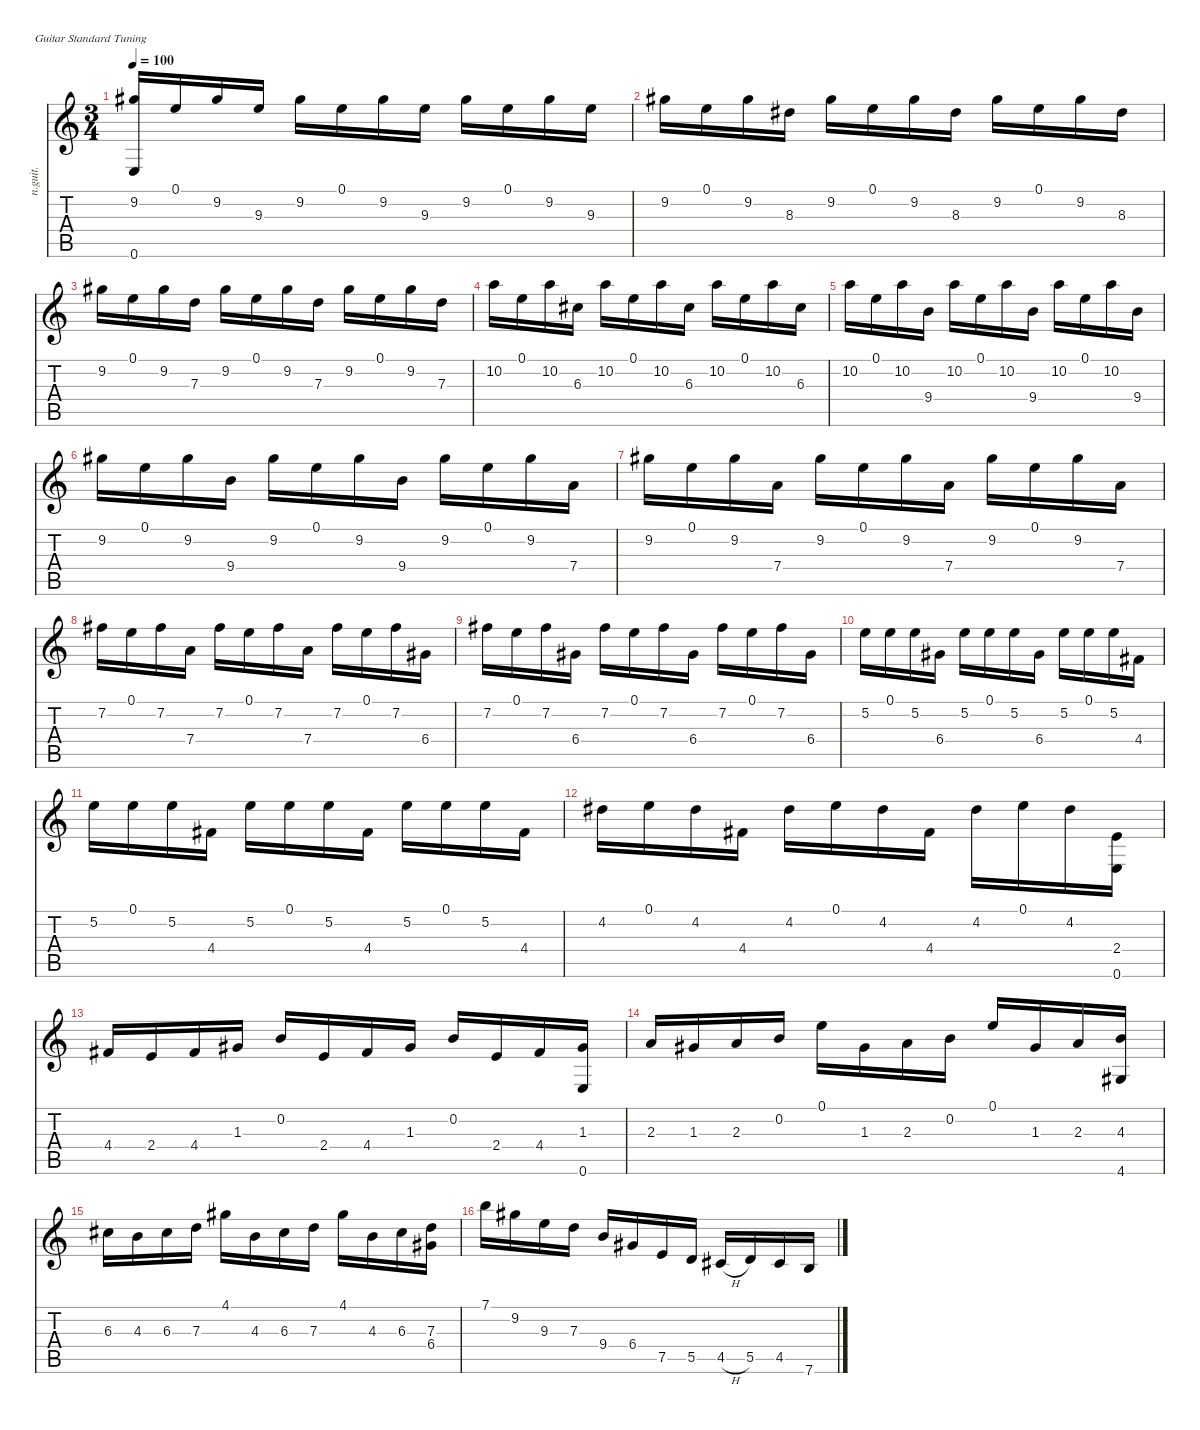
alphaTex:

\defaultSystemsLayout 4
\hideDynamics
\bracketExtendMode nobrackets
\otherSystemsTrackNameOrientation horizontal
\track ("Nylon Guitar" "n.guit.") {instrument acousticguitarnylon}
\staff {score tabs}
\tuning (E4 B3 G3 D3 A2 E2)
\ts (3 4)
\tempo 100
\clef g2
\ks c
(9.2{acc #} 0.6).16{dy f beam Up} 0.1.16{beam Up} 9.2{acc #}.16{beam Up} 9.3.16{beam Up} 9.2{acc #}.16{beam Down} 0.1.16{beam Down} 9.2{acc #}.16{beam Down} 9.3.16{beam Down} 9.2{acc #}.16{beam Down} 0.1.16{beam Down} 9.2{acc #}.16{beam Down} 9.3.16{beam Down} |
9.2{acc #}.16{beam Down} 0.1.16{beam Down} 9.2{acc #}.16{beam Down} 8.3{acc #}.16{beam Down} 9.2{acc #}.16{beam Down} 0.1.16{beam Down} 9.2{acc #}.16{beam Down} 8.3{acc #}.16{beam Down} 9.2{acc #}.16{beam Down} 0.1.16{beam Down} 9.2{acc #}.16{beam Down} 8.3{acc #}.16{beam Down} |
9.2{acc #}.16{beam Down} 0.1.16{beam Down} 9.2{acc #}.16{beam Down} 7.3.16{beam Down} 9.2{acc #}.16{beam Down} 0.1.16{beam Down} 9.2{acc #}.16{beam Down} 7.3.16{beam Down} 9.2{acc #}.16{beam Down} 0.1.16{beam Down} 9.2{acc #}.16{beam Down} 7.3.16{beam Down} |
10.2.16{beam Down} 0.1.16{beam Down} 10.2.16{beam Down} 6.3{acc #}.16{beam Down} 10.2.16{beam Down} 0.1.16{beam Down} 10.2.16{beam Down} 6.3{acc #}.16{beam Down} 10.2.16{beam Down} 0.1.16{beam Down} 10.2.16{beam Down} 6.3{acc #}.16{beam Down} |
10.2.16{beam Down} 0.1.16{beam Down} 10.2.16{beam Down} 9.4.16{beam Down} 10.2.16{beam Down} 0.1.16{beam Down} 10.2.16{beam Down} 9.4.16{beam Down} 10.2.16{beam Down} 0.1.16{beam Down} 10.2.16{beam Down} 9.4.16{beam Down} |
9.2{acc #}.16{beam Down} 0.1.16{beam Down} 9.2{acc #}.16{beam Down} 9.4.16{beam Down} 9.2{acc #}.16{beam Down} 0.1.16{beam Down} 9.2{acc #}.16{beam Down} 9.4.16{beam Down} 9.2{acc #}.16{beam Down} 0.1.16{beam Down} 9.2{acc #}.16{beam Down} 7.4.16{beam Down} |
9.2{acc #}.16{beam Down} 0.1.16{beam Down} 9.2{acc #}.16{beam Down} 7.4.16{beam Down} 9.2{acc #}.16{beam Down} 0.1.16{beam Down} 9.2{acc #}.16{beam Down} 7.4.16{beam Down} 9.2{acc #}.16{beam Down} 0.1.16{beam Down} 9.2{acc #}.16{beam Down} 7.4.16{beam Down} |
7.2{acc #}.16{beam Down} 0.1.16{beam Down} 7.2{acc #}.16{beam Down} 7.4.16{beam Down} 7.2{acc #}.16{beam Down} 0.1.16{beam Down} 7.2{acc #}.16{beam Down} 7.4.16{beam Down} 7.2{acc #}.16{beam Down} 0.1.16{beam Down} 7.2{acc #}.16{beam Down} 6.4{acc #}.16{beam Down} |
7.2{acc #}.16{beam Down} 0.1.16{beam Down} 7.2{acc #}.16{beam Down} 6.4{acc #}.16{beam Down} 7.2{acc #}.16{beam Down} 0.1.16{beam Down} 7.2{acc #}.16{beam Down} 6.4{acc #}.16{beam Down} 7.2{acc #}.16{beam Down} 0.1.16{beam Down} 7.2{acc #}.16{beam Down} 6.4{acc #}.16{beam Down} |
5.2.16{beam Down} 0.1.16{beam Down} 5.2.16{beam Down} 6.4{acc #}.16{beam Down} 5.2.16{beam Down} 0.1.16{beam Down} 5.2.16{beam Down} 6.4{acc #}.16{beam Down} 5.2.16{beam Down} 0.1.16{beam Down} 5.2.16{beam Down} 4.4{acc #}.16{beam Down} |
5.2.16{beam Down} 0.1.16{beam Down} 5.2.16{beam Down} 4.4{acc #}.16{beam Down} 5.2.16{beam Down} 0.1.16{beam Down} 5.2.16{beam Down} 4.4{acc #}.16{beam Down} 5.2.16{beam Down} 0.1.16{beam Down} 5.2.16{beam Down} 4.4{acc #}.16{beam Down} |
4.2{acc #}.16{beam Down} 0.1.16{beam Down} 4.2{acc #}.16{beam Down} 4.4{acc #}.16{beam Down} 4.2{acc #}.16{beam Down} 0.1.16{beam Down} 4.2{acc #}.16{beam Down} 4.4{acc #}.16{beam Down} 4.2{acc #}.16{beam Down} 0.1.16{beam Down} 4.2{acc #}.16{beam Down} (2.4 0.6).16{dy ff beam Down} |
4.4{acc #}.16{dy f beam Up} 2.4.16{beam Up} 4.4{acc #}.16{beam Up} 1.3{acc #}.16{beam Up} 0.2.16{beam Up} 2.4.16{beam Up} 4.4{acc #}.16{beam Up} 1.3{acc #}.16{beam Up} 0.2.16{beam Up} 2.4.16{beam Up} 4.4{acc #}.16{beam Up} (1.3{acc #} 0.6).16{dy ff beam Up} |
2.3.16{dy f beam Up} 1.3{acc #}.16{beam Up} 2.3.16{beam Up} 0.2.16{beam Up} 0.1.16{beam Down} 1.3{acc #}.16{beam Down} 2.3.16{beam Down} 0.2.16{beam Down} 0.1.16{beam Up} 1.3{acc #}.16{beam Up} 2.3.16{beam Up} (4.3 4.6{acc #}).16{beam Up} |
6.3{acc #}.16{beam Down} 4.3.16{beam Down} 6.3{acc #}.16{beam Down} 7.3.16{beam Down} 4.1{acc #}.16{beam Down} 4.3.16{beam Down} 6.3{acc #}.16{beam Down} 7.3.16{beam Down} 4.1{acc #}.16{beam Down} 4.3.16{beam Down} 6.3{acc #}.16{beam Down} (7.3 6.4{acc #}).16{beam Down} |
7.1.16{beam Down} 9.2{acc #}.16{beam Down} 9.3.16{beam Down} 7.3.16{beam Down} 9.4.16{beam Up} 6.4{acc #}.16{beam Up} 7.5.16{beam Up} 5.5.16{beam Up} 4.5{h acc #}.16{beam Up} 5.5.16{beam Up} 4.5{acc #}.16{beam Up} 7.6.16{beam Up}
